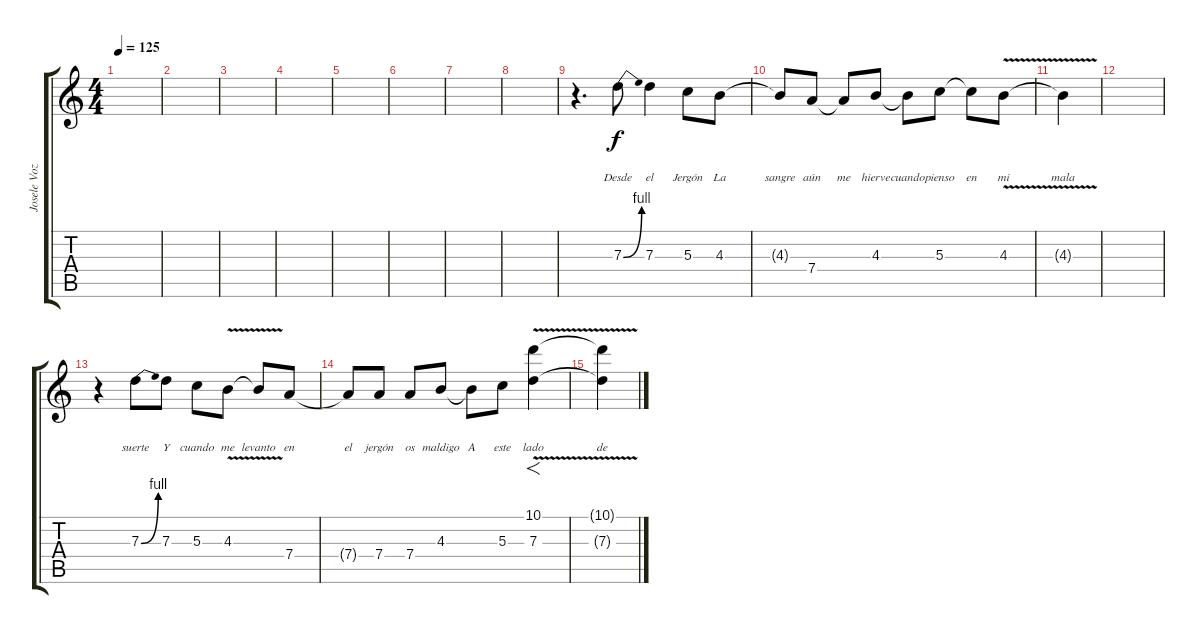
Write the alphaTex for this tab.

\track ("Josele Voz" "Josele Voz") {instrument acousticguitarnylon}
\staff {score tabs}
\tuning (E4 B3 G3 D3 A2 E2) {hide}
\ts (4 4)
\tempo 125
\clef g2
\ks c
|
|
|
|
|
|
|
|
r.4{d} 7.3{be (bend 0 0 60 4)}.8{lyrics (0 "") lyrics (1 "") lyrics (2 "") lyrics (3 "") lyrics (4 "Desde")} 7.3.4{lyrics (0 "") lyrics (1 "") lyrics (2 "") lyrics (3 "") lyrics (4 "el")} 5.3.8{lyrics (0 "") lyrics (1 "") lyrics (2 "") lyrics (3 "") lyrics (4 "Jergón")} 4.3.8{lyrics (0 "") lyrics (1 "") lyrics (2 "") lyrics (3 "") lyrics (4 "La")} |
4.3{t}.8{lyrics (0 "") lyrics (1 "") lyrics (2 "") lyrics (3 "") lyrics (4 "sangre")} 7.4.8{lyrics (0 "") lyrics (1 "") lyrics (2 "") lyrics (3 "") lyrics (4 "aún")} 7.4{t}.8{lyrics (0 "") lyrics (1 "") lyrics (2 "") lyrics (3 "") lyrics (4 "me")} 4.3.8{lyrics (0 "") lyrics (1 "") lyrics (2 "") lyrics (3 "") lyrics (4 "hierve")} 4.3{t}.8{lyrics (0 "") lyrics (1 "") lyrics (2 "") lyrics (3 "") lyrics (4 "cuando")} 5.3.8{lyrics (0 "") lyrics (1 "") lyrics (2 "") lyrics (3 "") lyrics (4 "pienso")} 5.3{t}.8{lyrics (0 "") lyrics (1 "") lyrics (2 "") lyrics (3 "") lyrics (4 "en")} 4.3{v}.8{lyrics (0 "") lyrics (1 "") lyrics (2 "") lyrics (3 "") lyrics (4 "mi")} |
4.3{t}.4{lyrics (0 "") lyrics (1 "") lyrics (2 "") lyrics (3 "") lyrics (4 "mala")} |
|
r.4 7.3{be (bend 0 0 60 4)}.8{lyrics (0 "") lyrics (1 "") lyrics (2 "") lyrics (3 "") lyrics (4 "suerte")} 7.3.8{lyrics (0 "") lyrics (1 "") lyrics (2 "") lyrics (3 "") lyrics (4 "Y")} 5.3.8{lyrics (0 "") lyrics (1 "") lyrics (2 "") lyrics (3 "") lyrics (4 "cuando")} 4.3{v}.8{lyrics (0 "") lyrics (1 "") lyrics (2 "") lyrics (3 "") lyrics (4 "me")} 4.3{t}.8{lyrics (0 "") lyrics (1 "") lyrics (2 "") lyrics (3 "") lyrics (4 "levanto")} 7.4.8{lyrics (0 "") lyrics (1 "") lyrics (2 "") lyrics (3 "") lyrics (4 "en")} |
7.4{t}.8{lyrics (0 "") lyrics (1 "") lyrics (2 "") lyrics (3 "") lyrics (4 "el")} 7.4.8{lyrics (0 "") lyrics (1 "") lyrics (2 "") lyrics (3 "") lyrics (4 "jergón")} 7.4.8{lyrics (0 "") lyrics (1 "") lyrics (2 "") lyrics (3 "") lyrics (4 "os")} 4.3.8{lyrics (0 "") lyrics (1 "") lyrics (2 "") lyrics (3 "") lyrics (4 "maldigo")} 4.3{t}.8{lyrics (0 "") lyrics (1 "") lyrics (2 "") lyrics (3 "") lyrics (4 "A")} 5.3.8{lyrics (0 "") lyrics (1 "") lyrics (2 "") lyrics (3 "") lyrics (4 "este")} (10.1{v} 7.3).4{f lyrics (0 "") lyrics (1 "") lyrics (2 "") lyrics (3 "") lyrics (4 "lado")} |
(10.1{t} 7.3{t}).4{lyrics (0 "") lyrics (1 "") lyrics (2 "") lyrics (3 "") lyrics (4 "de")}
